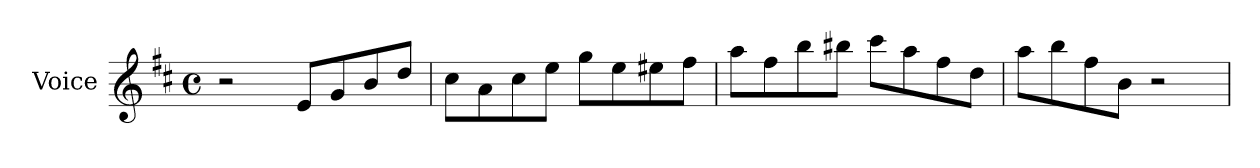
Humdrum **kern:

**kern
*part1
*staff1
*I"Voice
*I'Voice
*clefG2
*k[f#c#]
*M4/4
*met(c)
=1
2rcc
8e/L
8g/
8b/
8dd/J
=2
8cc#\L
8a\
8cc#\
8ee\J
8gg\L
8ee\
8ee#X\
8ff#\J
=3
8aa\L
8ff#\
8bb\
8bb#X\J
8ccc#\L
8aa\
8ff#\
8dd\J
=4
8aa\L
8bb\
8ff#\
8b\J
2rcc
=
*-
